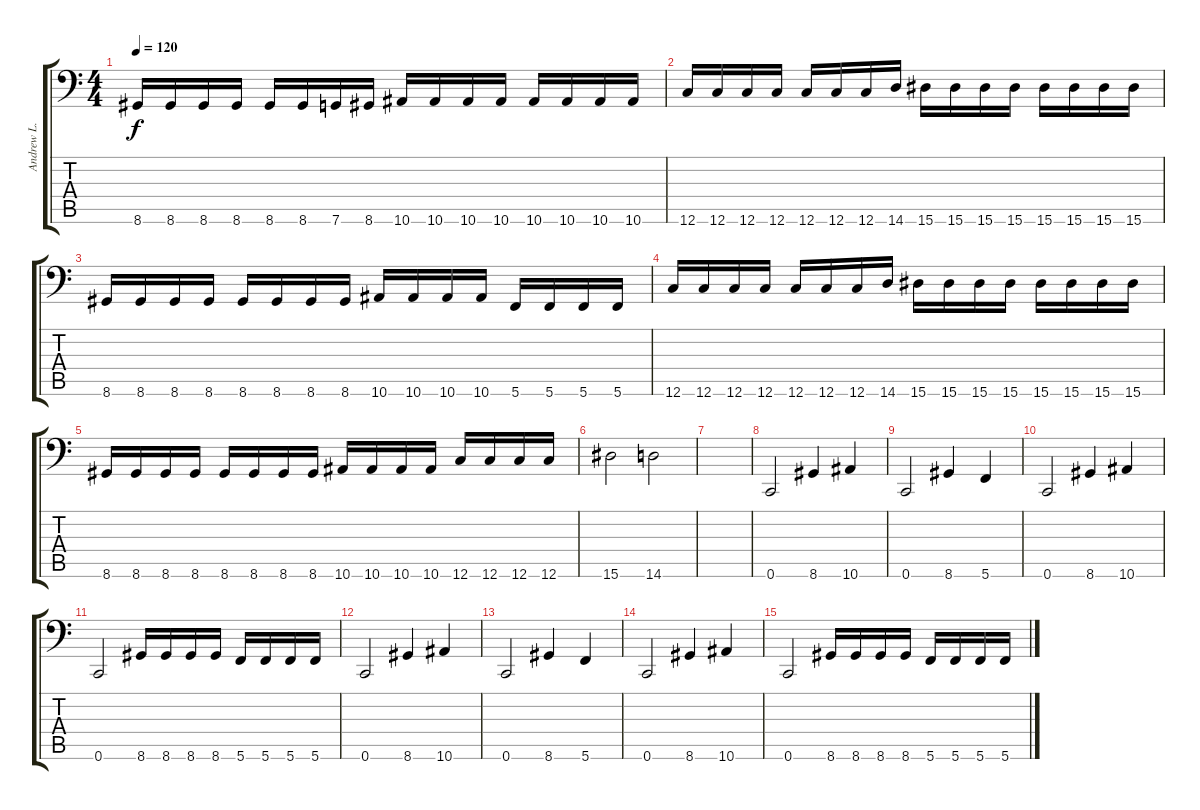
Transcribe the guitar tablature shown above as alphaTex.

\track ("Andrew L." "Andrew L.") {instrument electricbassfinger}
\staff {score tabs}
\tuning (E4 B3 F2 C2 Ab1 C1) {hide}
\ts (4 4)
\tempo 120
\clef f4
\ks c
8.6.16{dy f} 8.6.16 8.6.16 8.6.16 8.6.16 8.6.16 7.6.16 8.6.16 10.6.16 10.6.16 10.6.16 10.6.16 10.6.16 10.6.16 10.6.16 10.6.16 |
12.6.16 12.6.16 12.6.16 12.6.16 12.6.16 12.6.16 12.6.16 14.6.16 15.6.16 15.6.16 15.6.16 15.6.16 15.6.16 15.6.16 15.6.16 15.6.16 |
8.6.16 8.6.16 8.6.16 8.6.16 8.6.16 8.6.16 8.6.16 8.6.16 10.6.16 10.6.16 10.6.16 10.6.16 5.6.16 5.6.16 5.6.16 5.6.16 |
12.6.16 12.6.16 12.6.16 12.6.16 12.6.16 12.6.16 12.6.16 14.6.16 15.6.16 15.6.16 15.6.16 15.6.16 15.6.16 15.6.16 15.6.16 15.6.16 |
8.6.16 8.6.16 8.6.16 8.6.16 8.6.16 8.6.16 8.6.16 8.6.16 10.6.16 10.6.16 10.6.16 10.6.16 12.6.16 12.6.16 12.6.16 12.6.16 |
15.6.2 14.6.2 |
|
0.6.2 8.6.4 10.6.4 |
0.6.2 8.6.4 5.6.4 |
0.6.2 8.6.4 10.6.4 |
0.6.2 8.6.16 8.6.16 8.6.16 8.6.16 5.6.16 5.6.16 5.6.16 5.6.16 |
0.6.2 8.6.4 10.6.4 |
0.6.2 8.6.4 5.6.4 |
0.6.2 8.6.4 10.6.4 |
0.6.2 8.6.16 8.6.16 8.6.16 8.6.16 5.6.16 5.6.16 5.6.16 5.6.16
